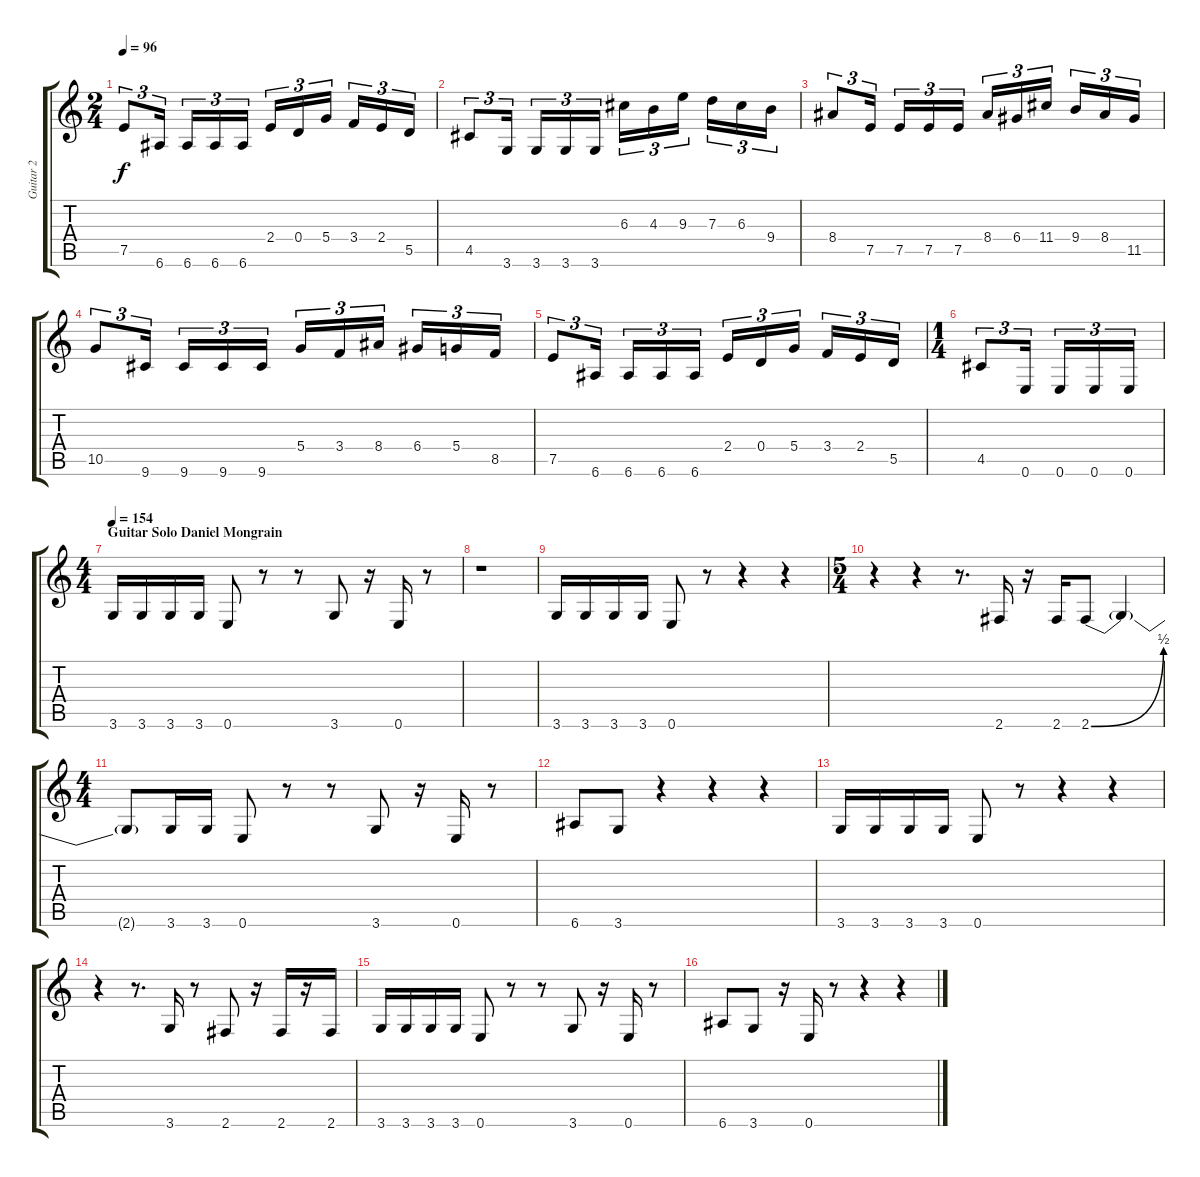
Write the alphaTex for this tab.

\track ("Guitar 2" "Guitar 2") {instrument distortionguitar}
\staff {score tabs}
\tuning (E4 B3 G3 D3 A2 E2) {hide}
\ts (2 4)
\tempo 96
\clef g2
\ks c
7.5.8{tu (3 2) dy f} 6.6.16{tu (3 2)} 6.6.16{tu (3 2)} 6.6.16{tu (3 2)} 6.6.16{tu (3 2)} 2.4.16{tu (3 2)} 0.4.16{tu (3 2)} 5.4.16{tu (3 2)} 3.4.16{tu (3 2)} 2.4.16{tu (3 2)} 5.5.16{tu (3 2)} |
4.5.8{tu (3 2)} 3.6.16{tu (3 2)} 3.6.16{tu (3 2)} 3.6.16{tu (3 2)} 3.6.16{tu (3 2)} 6.3.16{tu (3 2)} 4.3.16{tu (3 2)} 9.3.16{tu (3 2)} 7.3.16{tu (3 2)} 6.3.16{tu (3 2)} 9.4.16{tu (3 2)} |
8.4.8{tu (3 2)} 7.5.16{tu (3 2)} 7.5.16{tu (3 2)} 7.5.16{tu (3 2)} 7.5.16{tu (3 2)} 8.4.16{tu (3 2)} 6.4.16{tu (3 2)} 11.4.16{tu (3 2)} 9.4.16{tu (3 2)} 8.4.16{tu (3 2)} 11.5.16{tu (3 2)} |
10.5.8{tu (3 2)} 9.6.16{tu (3 2)} 9.6.16{tu (3 2)} 9.6.16{tu (3 2)} 9.6.16{tu (3 2)} 5.4.16{tu (3 2)} 3.4.16{tu (3 2)} 8.4.16{tu (3 2)} 6.4.16{tu (3 2)} 5.4.16{tu (3 2)} 8.5.16{tu (3 2)} |
7.5.8{tu (3 2)} 6.6.16{tu (3 2)} 6.6.16{tu (3 2)} 6.6.16{tu (3 2)} 6.6.16{tu (3 2)} 2.4.16{tu (3 2)} 0.4.16{tu (3 2)} 5.4.16{tu (3 2)} 3.4.16{tu (3 2)} 2.4.16{tu (3 2)} 5.5.16{tu (3 2)} |
\ts (1 4)
4.5.8{tu (3 2)} 0.6.16{tu (3 2)} 0.6.16{tu (3 2)} 0.6.16{tu (3 2)} 0.6.16{tu (3 2)} |
\ts (4 4)
\section ("" "Guitar Solo Daniel Mongrain")
\tempo 154
3.6.16 3.6.16 3.6.16 3.6.16 0.6.8 r.8 r.8 3.6.8 r.16 0.6.16 r.8 |
r.1 |
3.6.16 3.6.16 3.6.16 3.6.16 0.6.8 r.8 r.4 r.4 |
\ts (5 4)
r.4 r.4 r.8{d} 2.6.16 r.16 2.6.16 2.6{be (bend 0 0 60 2)}.8 2.6{t}.4 |
\ts (4 4)
2.6{t}.8 3.6.16 3.6.16 0.6.8 r.8 r.8 3.6.8 r.16 0.6.16 r.8 |
6.6.8 3.6.8 r.4 r.4 r.4 |
3.6.16 3.6.16 3.6.16 3.6.16 0.6.8 r.8 r.4 r.4 |
r.4 r.8{d} 3.6.16 r.8 2.6.8 r.16 2.6.16 r.16 2.6.16 |
3.6.16 3.6.16 3.6.16 3.6.16 0.6.8 r.8 r.8 3.6.8 r.16 0.6.16 r.8 |
6.6.8 3.6.8 r.16 0.6.16 r.8 r.4 r.4
